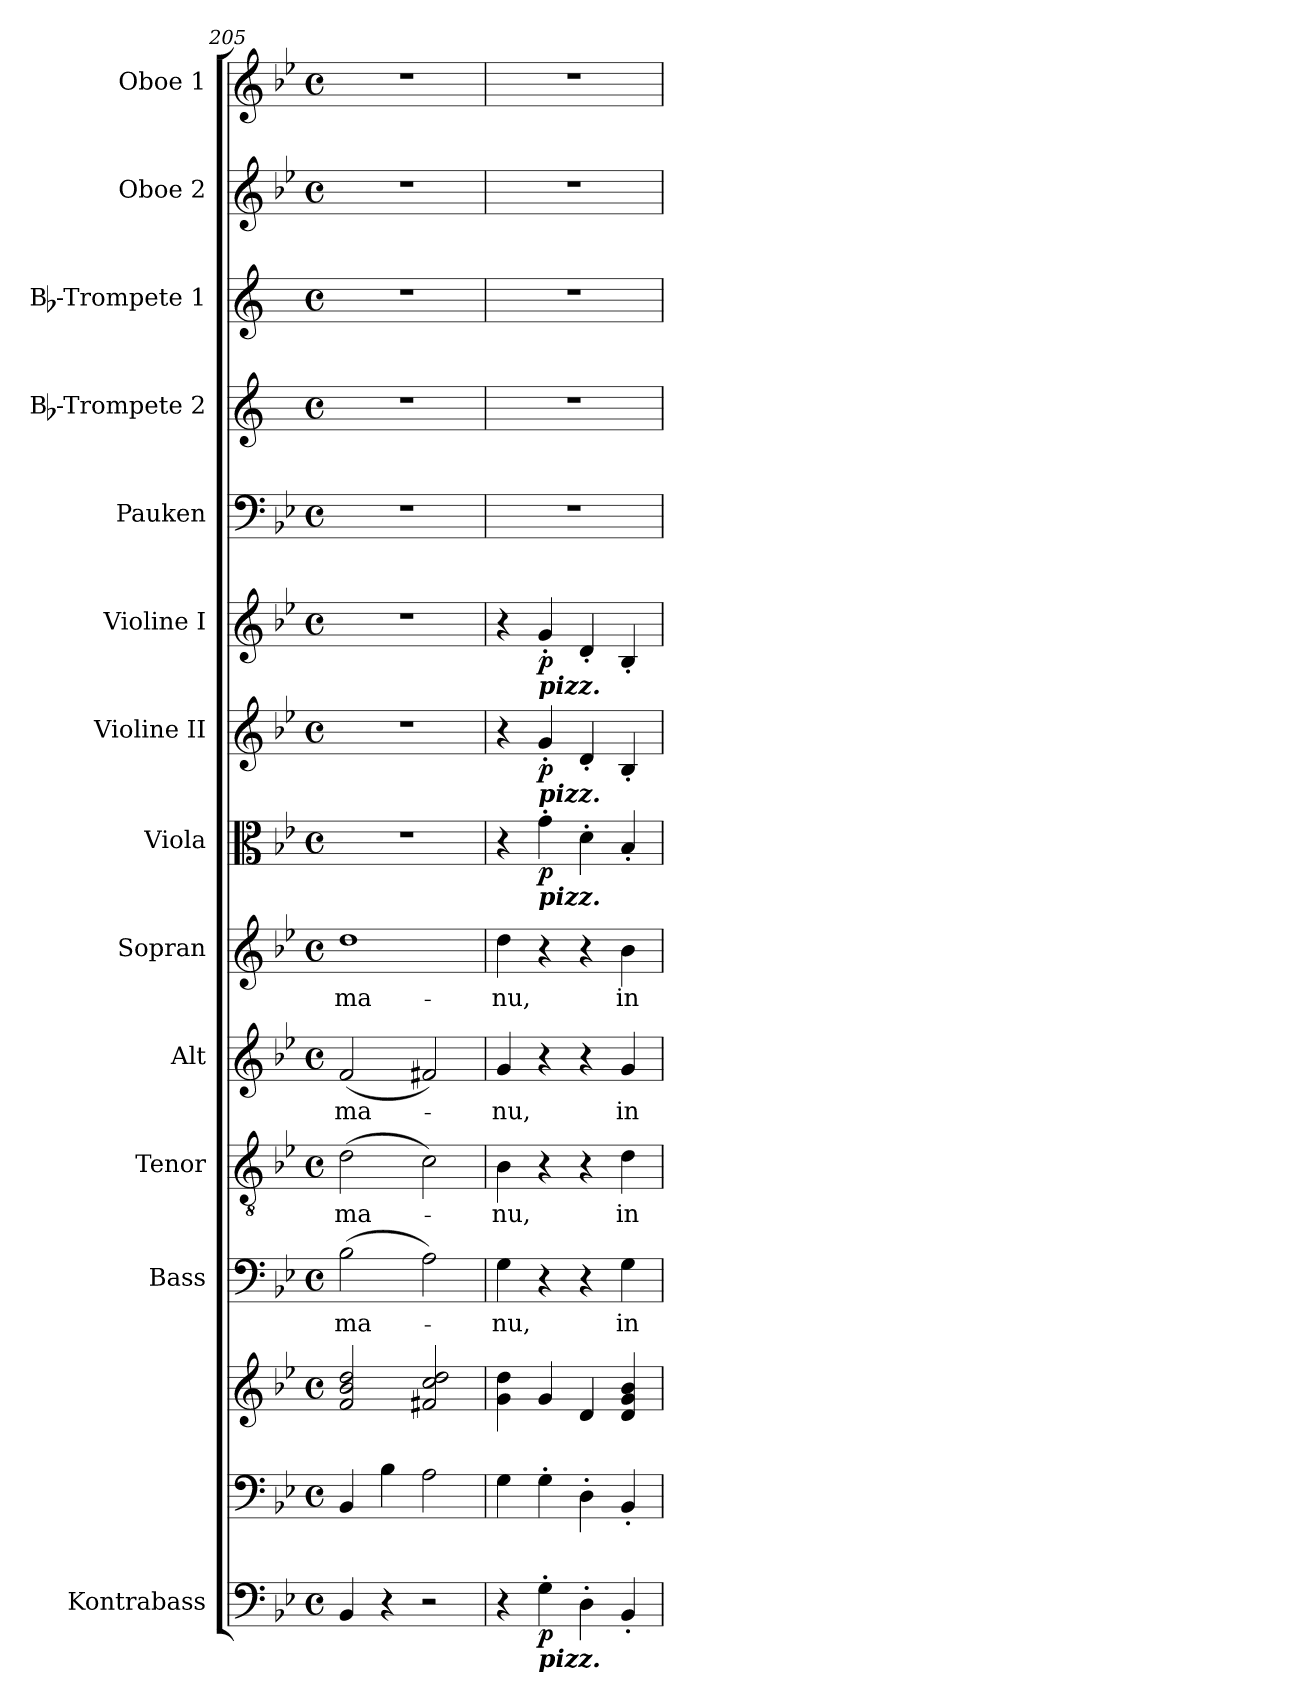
**kern	**dynam	**kern	**kern	**kern	**text	**kern	**text	**kern	**text	**kern	**text	**kern	**dynam	**kern	**dynam	**kern	**dynam	**kern	**kern	**kern	**kern	**kern
*part14	*part14	*part13	*part13	*part12	*part12	*part11	*part11	*part10	*part10	*part9	*part9	*part8	*part8	*part7	*part7	*part6	*part6	*part5	*part4	*part3	*part2	*part1
*staff15	*staff15	*staff14	*staff13	*staff12	*staff12	*staff11	*staff11	*staff10	*staff10	*staff9	*staff9	*staff8	*staff8	*staff7	*staff7	*staff6	*staff6	*staff5	*staff4	*staff3	*staff2	*staff1
*I"Kontrabass	*	*	*	*I"Bass	*	*I"Tenor	*	*I"Alt	*	*I"Sopran	*	*I"Viola	*	*I"Violine II	*	*I"Violine I	*	*I"Pauken	*I"Bb-Trompete 2	*I"Bb-Trompete 1	*I"Oboe 2	*I"Oboe 1
*I'Kb.	*	*	*	*I'B.	*	*I'T.	*	*I'A.	*	*I'S.	*	*I'Vla.	*	*I'Vl. II	*	*I'Vl. I	*	*I'Pk.	*I'Bb Trp. 2	*I'Bb Trp. 1	*I'Ob. 2	*I'Ob. 1
*clefF4	*	*clefF4	*clefG2	*clefF4	*	*clefGv2	*	*clefG2	*	*clefG2	*	*clefC3	*	*clefG2	*	*clefG2	*	*clefF4	*clefG2	*clefG2	*clefG2	*clefG2
*ITrd7c12	*	*	*	*	*	*	*	*	*	*	*	*	*	*	*	*	*	*	*ITrd1c2	*ITrd1c2	*	*
*k[b-e-]	*	*k[b-e-]	*k[b-e-]	*k[b-e-]	*	*k[b-e-]	*	*k[b-e-]	*	*k[b-e-]	*	*k[b-e-]	*	*k[b-e-]	*	*k[b-e-]	*	*k[b-e-]	*k[b-e-]	*k[b-e-]	*k[b-e-]	*k[b-e-]
*B-:	*	*B-:	*B-:	*B-:	*	*B-:	*	*B-:	*	*B-:	*	*B-:	*	*B-:	*	*B-:	*	*B-:	*B-:	*B-:	*B-:	*B-:
*M4/4	*	*M4/4	*M4/4	*M4/4	*	*M4/4	*	*M4/4	*	*M4/4	*	*M4/4	*	*M4/4	*	*M4/4	*	*M4/4	*M4/4	*M4/4	*M4/4	*M4/4
*met(c)	*	*met(c)	*met(c)	*met(c)	*	*met(c)	*	*met(c)	*	*met(c)	*	*met(c)	*	*met(c)	*	*met(c)	*	*met(c)	*met(c)	*met(c)	*met(c)	*met(c)
=205	=205	=205	=205	=205	=205	=205	=205	=205	=205	=205	=205	=205	=205	=205	=205	=205	=205	=205	=205	=205	=205	=205
!	!	!	!	!	!LO:LY:b	!	!LO:LY:b	!	!LO:LY:b	!	!LO:LY:b	!	!	!	!	!	!	!	!	!	!	!
4BBB-/	.	4BB-/	2f/ 2b-/ 2dd/	(>2B-\	ma-	(>2d\	ma-	(<2f/	ma-	1dd	ma-	1r	.	1r	.	1r	.	1r	1r	1r	1r	1r
4r	.	4B-\	.	.	.	.	.	.	.	.	.	.	.	.	.	.	.	.	.	.	.	.
2r	.	2A\	2f#X/ 2cc/ 2dd/	2A\)	.	2c\)	.	2f#X/)	.	.	.	.	.	.	.	.	.	.	.	.	.	.
=206	=206	=206	=206	=206	=206	=206	=206	=206	=206	=206	=206	=206	=206	=206	=206	=206	=206	=206	=206	=206	=206	=206
!	!	!	!	!	!LO:LY:b	!	!LO:LY:b	!	!LO:LY:b	!	!LO:LY:b	!	!	!	!	!	!	!	!	!	!	!
4r	.	4G\	4g\ 4dd\	4G\	-nu,	4B-\	-nu,	4g/	-nu,	4dd\	-nu,	4r	.	4r	.	4r	.	1r	1r	1r	1r	1r
!	!	!	!	!	!	!	!	!	!	!	!	!	!	!	!	!LO:TX:b:Bi:t=pizz.	!	!	!	!	!	!
!	!	!	!	!	!	!	!	!	!	!	!	!	!	!LO:TX:b:Bi:t=pizz.	!	!	!	!	!	!	!	!
!	!	!	!	!	!	!	!	!	!	!	!	!LO:TX:b:Bi:t=pizz.	!	!	!	!	!	!	!	!	!	!
!LO:TX:b:Bi:t=pizz.	!	!	!	!	!	!	!	!	!	!	!	!	!	!	!	!	!	!	!	!	!	!
!	!LO:DY:b	!	!	!	!	!	!	!	!	!	!	!	!LO:DY:b	!	!LO:DY:b	!	!LO:DY:b	!	!	!	!	!
4GG'>\	p	4G'>\	4g/	4r	.	4r	.	4r	.	4r	.	4g'>\	p	4g'</	p	4g'</	p	.	.	.	.	.
4DD'>\	.	4D'>\	4d/	4r	.	4r	.	4r	.	4r	.	4d'>\	.	4d'</	.	4d'</	.	.	.	.	.	.
!	!	!	!	!	!LO:LY:b	!	!LO:LY:b	!	!LO:LY:b	!	!LO:LY:b	!	!	!	!	!	!	!	!	!	!	!
4BBB-'</	.	4BB-'</	4d/ 4g/ 4b-/	4G\	in	4d\	in	4g/	in	4b-\	in	4B-'</	.	4B-'</	.	4B-'</	.	.	.	.	.	.
=	=	=	=	=	=	=	=	=	=	=	=	=	=	=	=	=	=	=	=	=	=	=
*-	*-	*-	*-	*-	*-	*-	*-	*-	*-	*-	*-	*-	*-	*-	*-	*-	*-	*-	*-	*-	*-	*-
